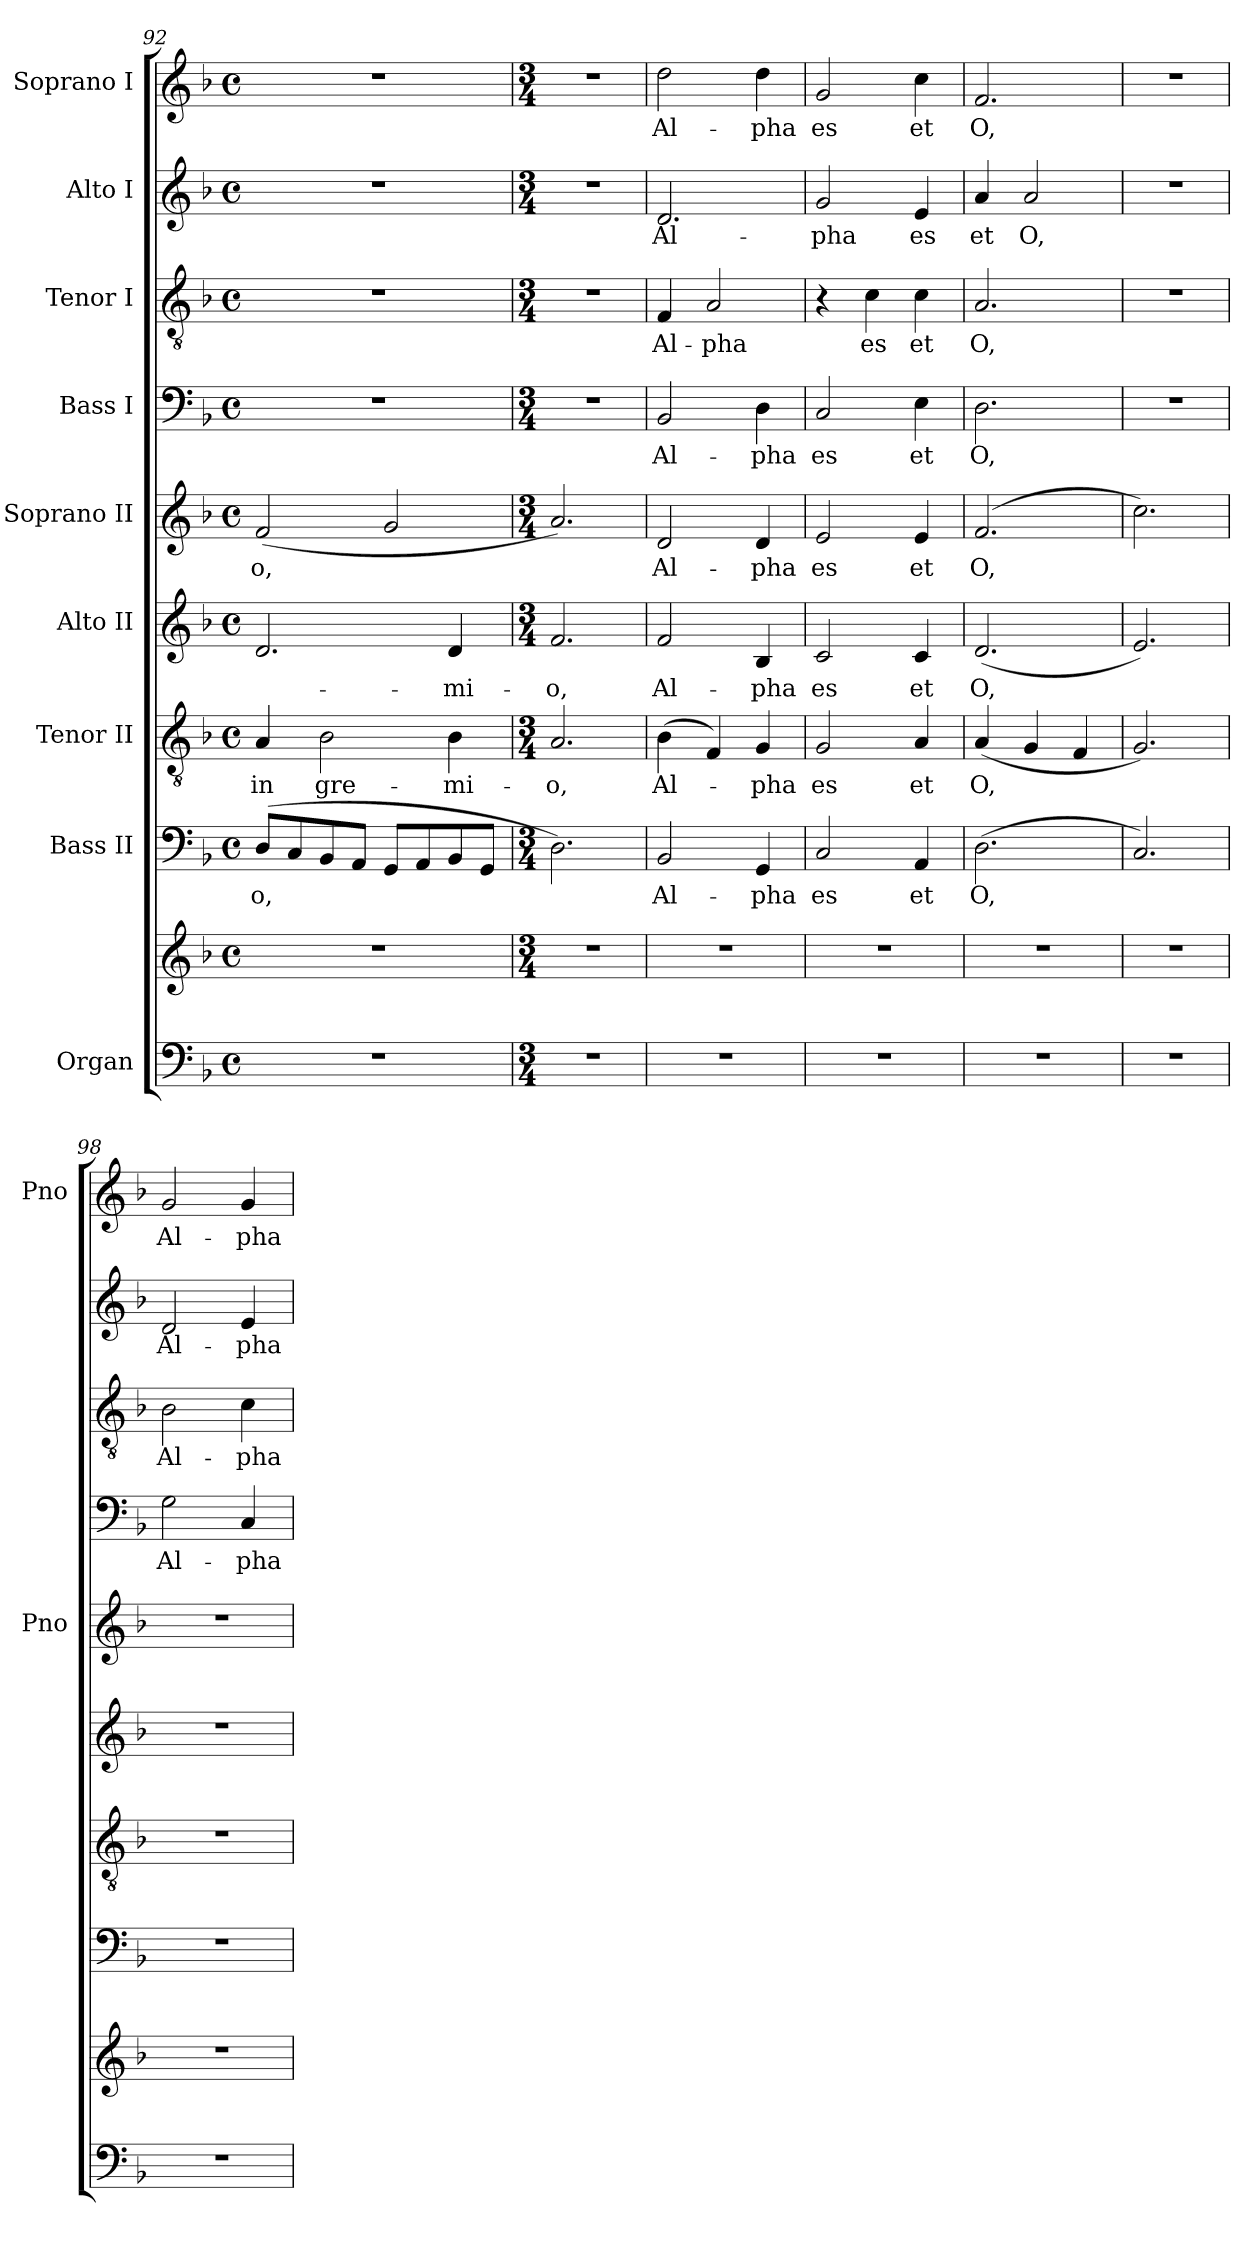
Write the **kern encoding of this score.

**kern	**kern	**kern	**text	**kern	**text	**kern	**text	**kern	**text	**kern	**text	**kern	**text	**kern	**text	**kern	**text
*part9	*part9	*part8	*part8	*part7	*part7	*part6	*part6	*part5	*part5	*part4	*part4	*part3	*part3	*part2	*part2	*part1	*part1
*staff10	*staff9	*staff8	*staff8	*staff7	*staff7	*staff6	*staff6	*staff5	*staff5	*staff4	*staff4	*staff3	*staff3	*staff2	*staff2	*staff1	*staff1
*I"Organ	*	*I"Bass II	*	*I"Tenor II	*	*I"Alto II	*	*I"Soprano II	*	*I"Bass I	*	*I"Tenor I	*	*I"Alto I	*	*I"Soprano I	*
*	*	*	*	*	*	*	*	*I'Pno	*	*	*	*	*	*	*	*I'Pno	*
!!LO:LB:g=z
*clefF4	*clefG2	*clefF4	*	*clefGv2	*	*clefG2	*	*clefG2	*	*clefF4	*	*clefGv2	*	*clefG2	*	*clefG2	*
*k[b-]	*k[b-]	*k[b-]	*	*k[b-]	*	*k[b-]	*	*k[b-]	*	*k[b-]	*	*k[b-]	*	*k[b-]	*	*k[b-]	*
*F:	*F:	*F:	*	*F:	*	*F:	*	*F:	*	*F:	*	*F:	*	*F:	*	*F:	*
*M4/4	*M4/4	*M4/4	*	*M4/4	*	*M4/4	*	*M4/4	*	*M4/4	*	*M4/4	*	*M4/4	*	*M4/4	*
*met(c)	*met(c)	*met(c)	*	*met(c)	*	*met(c)	*	*met(c)	*	*met(c)	*	*met(c)	*	*met(c)	*	*met(c)	*
=92	=92	=92	=92	=92	=92	=92	=92	=92	=92	=92	=92	=92	=92	=92	=92	=92	=92
1r	1r	(8D/L	-o,	4A/	in	2.d/	­-	(2f/	-o,	1r	.	1r	.	1r	.	1r	.
.	.	8C/	.	.	.	.	.	.	.	.	.	.	.	.	.	.	.
.	.	8BB-/	.	2B-\	gre-	.	.	.	.	.	.	.	.	.	.	.	.
.	.	8AA/J	.	.	.	.	.	.	.	.	.	.	.	.	.	.	.
.	.	8GG/L	.	.	.	.	.	2g/	.	.	.	.	.	.	.	.	.
.	.	8AA/	.	.	.	.	.	.	.	.	.	.	.	.	.	.	.
.	.	8BB-/	.	4B-\	-mi-	4d/	-mi-	.	.	.	.	.	.	.	.	.	.
.	.	8GG/J	.	.	.	.	.	.	.	.	.	.	.	.	.	.	.
=93	=93	=93	=93	=93	=93	=93	=93	=93	=93	=93	=93	=93	=93	=93	=93	=93	=93
*M3/4	*M3/4	*M3/4	*	*M3/4	*	*M3/4	*	*M3/4	*	*M3/4	*	*M3/4	*	*M3/4	*	*M3/4	*
2.r	2.r	2.D\)	.	2.A/	-o,	2.f/	-o,	2.a/)	.	2.r	.	2.r	.	2.r	.	2.r	.
=94	=94	=94	=94	=94	=94	=94	=94	=94	=94	=94	=94	=94	=94	=94	=94	=94	=94
2.r	2.r	2BB-/	Al-	(4B-\	Al-	2f/	Al-	2d/	Al-	2BB-/	Al-	4F/	Al-	2.d/	Al-	2dd\	Al-
.	.	.	.	4F/)	.	.	.	.	.	.	.	2A/	-pha	.	.	.	.
.	.	4GG/	-pha	4G/	-pha	4B-/	-pha	4d/	-pha	4D\	-pha	.	.	.	.	4dd\	-pha
=95	=95	=95	=95	=95	=95	=95	=95	=95	=95	=95	=95	=95	=95	=95	=95	=95	=95
2.r	2.r	2C/	es	2G/	es	2c/	es	2e/	es	2C/	es	4r	.	2g/	-pha	2g/	es
.	.	.	.	.	.	.	.	.	.	.	.	4c\	es	.	.	.	.
.	.	4AA/	et	4A/	et	4c/	et	4e/	et	4E\	et	4c\	et	4e/	es	4cc\	et
=96	=96	=96	=96	=96	=96	=96	=96	=96	=96	=96	=96	=96	=96	=96	=96	=96	=96
2.r	2.r	(2.D\	O,	(4A/	O,	(2.d/	O,	(2.f/	O,	2.D\	O,	2.A/	O,	4a/	et	2.f/	O,
.	.	.	.	4G/	.	.	.	.	.	.	.	.	.	2a/	O,	.	.
.	.	.	.	4F/	.	.	.	.	.	.	.	.	.	.	.	.	.
=97	=97	=97	=97	=97	=97	=97	=97	=97	=97	=97	=97	=97	=97	=97	=97	=97	=97
2.r	2.r	2.C/)	.	2.G/)	.	2.e/)	.	2.cc\)	.	2.r	.	2.r	.	2.r	.	2.r	.
!!LO:PB:g=z
=98	=98	=98	=98	=98	=98	=98	=98	=98	=98	=98	=98	=98	=98	=98	=98	=98	=98
2.r	2.r	2.r	.	2.r	.	2.r	.	2.r	.	2G\	Al-	2B-\	Al-	2d/	Al-	2g/	Al-
.	.	.	.	.	.	.	.	.	.	4C/	-pha	4c\	-pha	4e/	-pha	4g/	-pha
=	=	=	=	=	=	=	=	=	=	=	=	=	=	=	=	=	=
*-	*-	*-	*-	*-	*-	*-	*-	*-	*-	*-	*-	*-	*-	*-	*-	*-	*-
